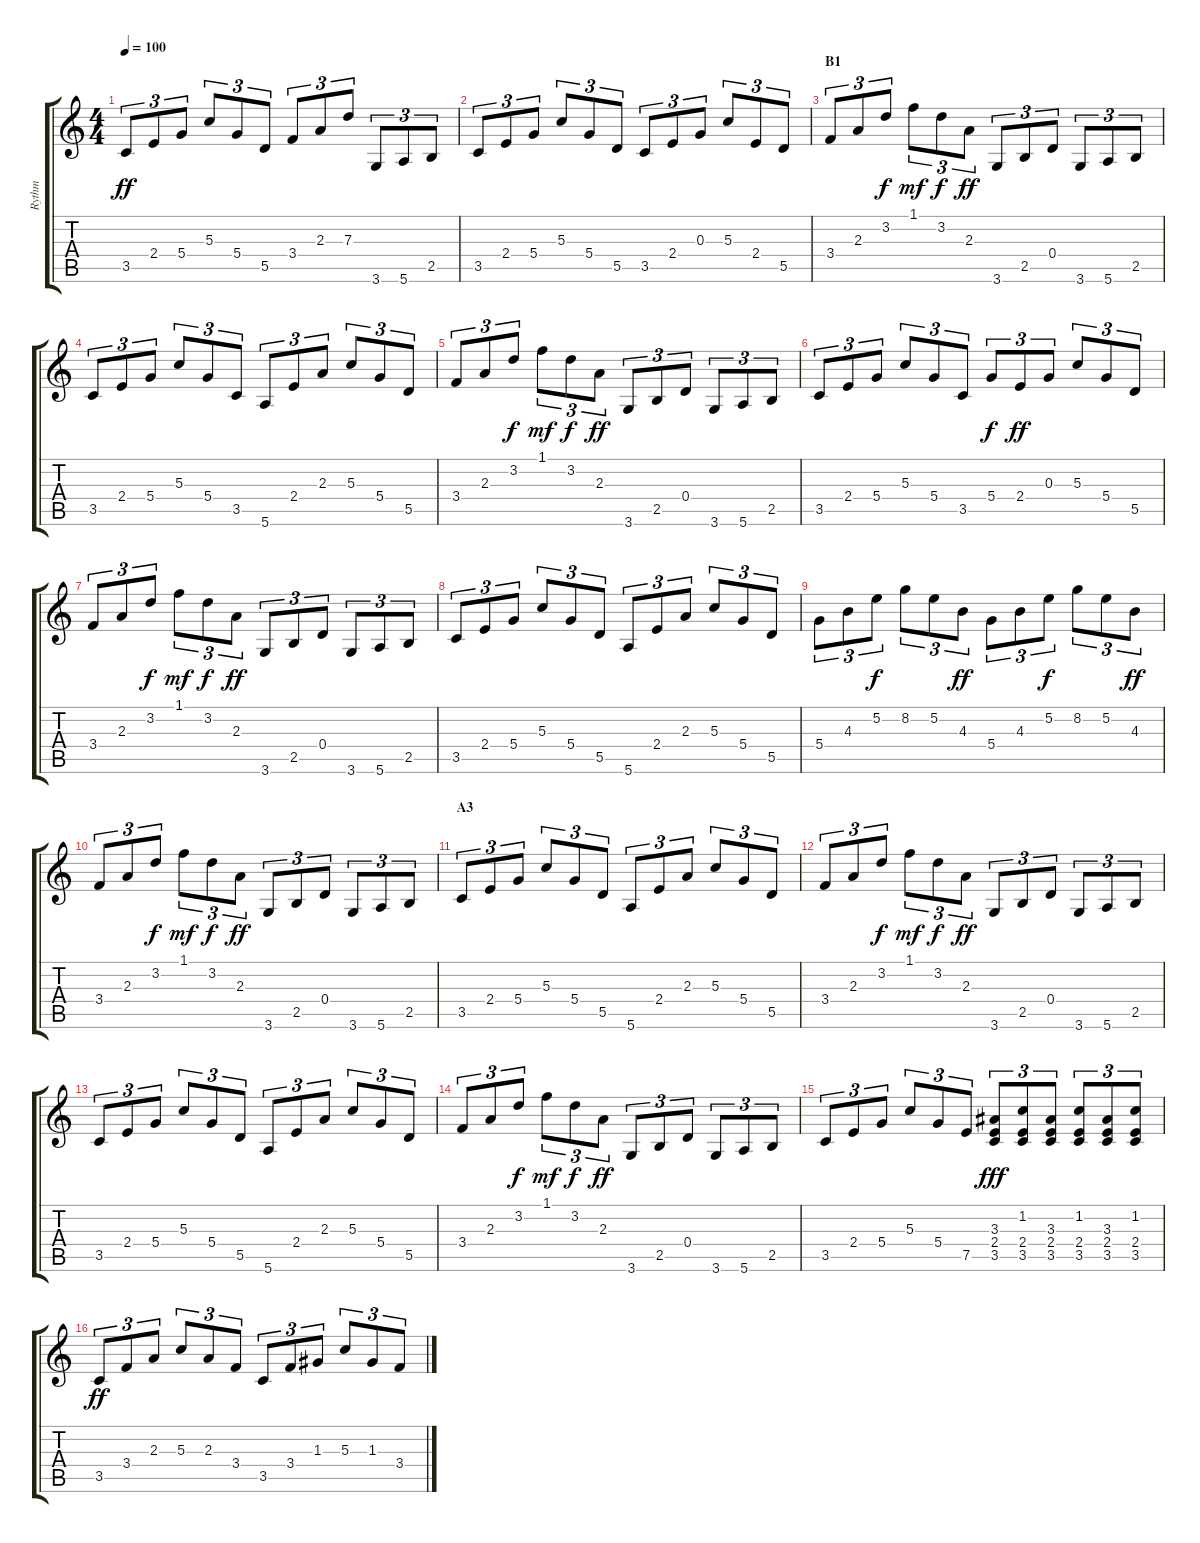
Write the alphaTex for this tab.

\track ("Rythm" "Rythm") {instrument acousticguitarsteel}
\staff {score tabs}
\tuning (E4 B3 G3 D3 A2 E2) {hide}
\ts (4 4)
\tempo 100
\clef g2
\ks c
3.5.8{tu (3 2) dy ff} 2.4.8{tu (3 2)} 5.4.8{tu (3 2)} 5.3.8{tu (3 2)} 5.4.8{tu (3 2)} 5.5.8{tu (3 2)} 3.4.8{tu (3 2)} 2.3.8{tu (3 2)} 7.3.8{tu (3 2)} 3.6.8{tu (3 2)} 5.6.8{tu (3 2)} 2.5.8{tu (3 2)} |
3.5.8{tu (3 2)} 2.4.8{tu (3 2)} 5.4.8{tu (3 2)} 5.3.8{tu (3 2)} 5.4.8{tu (3 2)} 5.5.8{tu (3 2)} 3.5.8{tu (3 2)} 2.4.8{tu (3 2)} 0.3.8{tu (3 2)} 5.3.8{tu (3 2)} 2.4.8{tu (3 2)} 5.5.8{tu (3 2)} |
\section ("" "B1")
3.4.8{tu (3 2)} 2.3.8{tu (3 2)} 3.2.8{tu (3 2) dy f} 1.1.8{tu (3 2) dy mf} 3.2.8{tu (3 2) dy f} 2.3.8{tu (3 2) dy ff} 3.6.8{tu (3 2)} 2.5.8{tu (3 2)} 0.4.8{tu (3 2)} 3.6.8{tu (3 2)} 5.6.8{tu (3 2)} 2.5.8{tu (3 2)} |
3.5.8{tu (3 2)} 2.4.8{tu (3 2)} 5.4.8{tu (3 2)} 5.3.8{tu (3 2)} 5.4.8{tu (3 2)} 3.5.8{tu (3 2)} 5.6.8{tu (3 2)} 2.4.8{tu (3 2)} 2.3.8{tu (3 2)} 5.3.8{tu (3 2)} 5.4.8{tu (3 2)} 5.5.8{tu (3 2)} |
3.4.8{tu (3 2)} 2.3.8{tu (3 2)} 3.2.8{tu (3 2) dy f} 1.1.8{tu (3 2) dy mf} 3.2.8{tu (3 2) dy f} 2.3.8{tu (3 2) dy ff} 3.6.8{tu (3 2)} 2.5.8{tu (3 2)} 0.4.8{tu (3 2)} 3.6.8{tu (3 2)} 5.6.8{tu (3 2)} 2.5.8{tu (3 2)} |
3.5.8{tu (3 2)} 2.4.8{tu (3 2)} 5.4.8{tu (3 2)} 5.3.8{tu (3 2)} 5.4.8{tu (3 2)} 3.5.8{tu (3 2)} 5.4.8{tu (3 2) dy f} 2.4.8{tu (3 2) dy ff} 0.3.8{tu (3 2)} 5.3.8{tu (3 2)} 5.4.8{tu (3 2)} 5.5.8{tu (3 2)} |
3.4.8{tu (3 2)} 2.3.8{tu (3 2)} 3.2.8{tu (3 2) dy f} 1.1.8{tu (3 2) dy mf} 3.2.8{tu (3 2) dy f} 2.3.8{tu (3 2) dy ff} 3.6.8{tu (3 2)} 2.5.8{tu (3 2)} 0.4.8{tu (3 2)} 3.6.8{tu (3 2)} 5.6.8{tu (3 2)} 2.5.8{tu (3 2)} |
3.5.8{tu (3 2)} 2.4.8{tu (3 2)} 5.4.8{tu (3 2)} 5.3.8{tu (3 2)} 5.4.8{tu (3 2)} 5.5.8{tu (3 2)} 5.6.8{tu (3 2)} 2.4.8{tu (3 2)} 2.3.8{tu (3 2)} 5.3.8{tu (3 2)} 5.4.8{tu (3 2)} 5.5.8{tu (3 2)} |
5.4.8{tu (3 2)} 4.3.8{tu (3 2)} 5.2.8{tu (3 2) dy f} 8.2.8{tu (3 2)} 5.2.8{tu (3 2)} 4.3.8{tu (3 2) dy ff} 5.4.8{tu (3 2)} 4.3.8{tu (3 2)} 5.2.8{tu (3 2) dy f} 8.2.8{tu (3 2)} 5.2.8{tu (3 2)} 4.3.8{tu (3 2) dy ff} |
3.4.8{tu (3 2)} 2.3.8{tu (3 2)} 3.2.8{tu (3 2) dy f} 1.1.8{tu (3 2) dy mf} 3.2.8{tu (3 2) dy f} 2.3.8{tu (3 2) dy ff} 3.6.8{tu (3 2)} 2.5.8{tu (3 2)} 0.4.8{tu (3 2)} 3.6.8{tu (3 2)} 5.6.8{tu (3 2)} 2.5.8{tu (3 2)} |
\section ("" "A3")
3.5.8{tu (3 2)} 2.4.8{tu (3 2)} 5.4.8{tu (3 2)} 5.3.8{tu (3 2)} 5.4.8{tu (3 2)} 5.5.8{tu (3 2)} 5.6.8{tu (3 2)} 2.4.8{tu (3 2)} 2.3.8{tu (3 2)} 5.3.8{tu (3 2)} 5.4.8{tu (3 2)} 5.5.8{tu (3 2)} |
3.4.8{tu (3 2)} 2.3.8{tu (3 2)} 3.2.8{tu (3 2) dy f} 1.1.8{tu (3 2) dy mf} 3.2.8{tu (3 2) dy f} 2.3.8{tu (3 2) dy ff} 3.6.8{tu (3 2)} 2.5.8{tu (3 2)} 0.4.8{tu (3 2)} 3.6.8{tu (3 2)} 5.6.8{tu (3 2)} 2.5.8{tu (3 2)} |
3.5.8{tu (3 2)} 2.4.8{tu (3 2)} 5.4.8{tu (3 2)} 5.3.8{tu (3 2)} 5.4.8{tu (3 2)} 5.5.8{tu (3 2)} 5.6.8{tu (3 2)} 2.4.8{tu (3 2)} 2.3.8{tu (3 2)} 5.3.8{tu (3 2)} 5.4.8{tu (3 2)} 5.5.8{tu (3 2)} |
3.4.8{tu (3 2)} 2.3.8{tu (3 2)} 3.2.8{tu (3 2) dy f} 1.1.8{tu (3 2) dy mf} 3.2.8{tu (3 2) dy f} 2.3.8{tu (3 2) dy ff} 3.6.8{tu (3 2)} 2.5.8{tu (3 2)} 0.4.8{tu (3 2)} 3.6.8{tu (3 2)} 5.6.8{tu (3 2)} 2.5.8{tu (3 2)} |
3.5.8{tu (3 2)} 2.4.8{tu (3 2)} 5.4.8{tu (3 2)} 5.3.8{tu (3 2)} 5.4.8{tu (3 2)} 7.5.8{tu (3 2)} (3.3 2.4 3.5).8{tu (3 2) dy fff} (1.2 2.4 3.5).8{tu (3 2)} (3.3 2.4 3.5).8{tu (3 2)} (1.2 2.4 3.5).8{tu (3 2)} (3.3 2.4 3.5).8{tu (3 2)} (1.2 2.4 3.5).8{tu (3 2)} |
3.5.8{tu (3 2) dy ff} 3.4.8{tu (3 2)} 2.3.8{tu (3 2)} 5.3.8{tu (3 2)} 2.3.8{tu (3 2)} 3.4.8{tu (3 2)} 3.5.8{tu (3 2)} 3.4.8{tu (3 2)} 1.3.8{tu (3 2)} 5.3.8{tu (3 2)} 1.3.8{tu (3 2)} 3.4.8{tu (3 2)}
